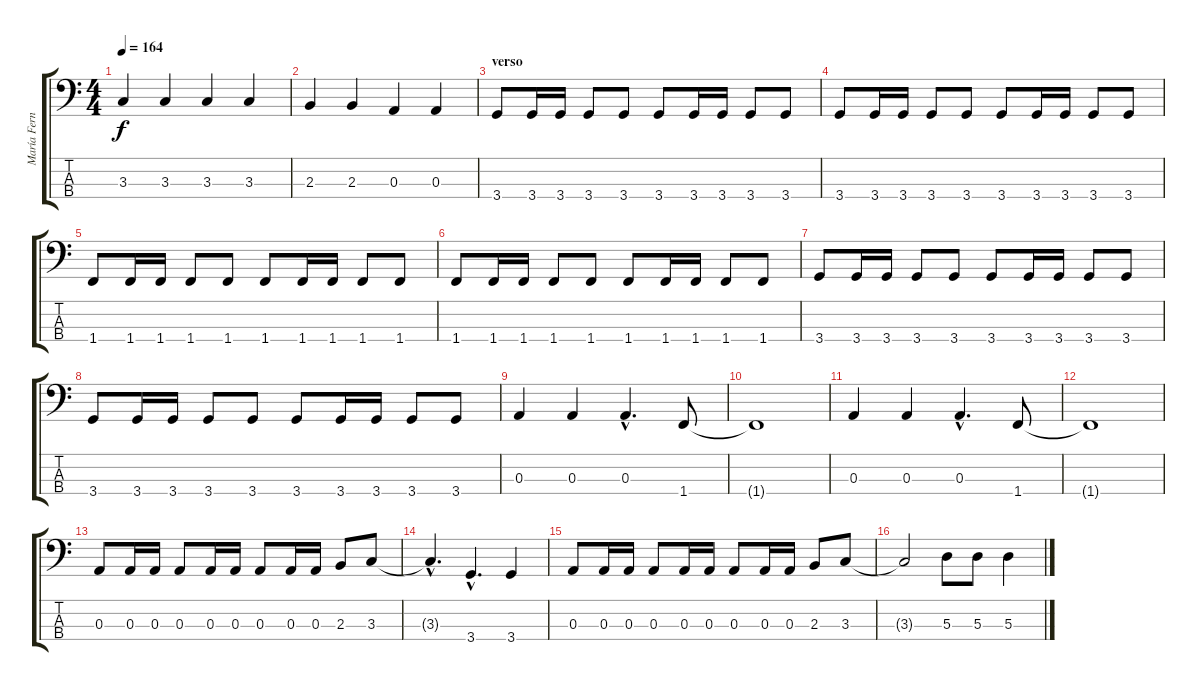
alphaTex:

\track ("María Fernanda (bajo)" "María Fern") {instrument electricbasspick}
\staff {score tabs}
\tuning (G2 D2 A1 E1) {hide}
\ts (4 4)
\tempo 164
\clef f4
\ks c
3.3.4{dy f} 3.3.4 3.3.4 3.3.4 |
2.3.4 2.3.4 0.3.4 0.3.4 |
\section ("" "verso")
3.4.8 3.4.16 3.4.16 3.4.8 3.4.8 3.4.8 3.4.16 3.4.16 3.4.8 3.4.8 |
3.4.8 3.4.16 3.4.16 3.4.8 3.4.8 3.4.8 3.4.16 3.4.16 3.4.8 3.4.8 |
1.4.8 1.4.16 1.4.16 1.4.8 1.4.8 1.4.8 1.4.16 1.4.16 1.4.8 1.4.8 |
1.4.8 1.4.16 1.4.16 1.4.8 1.4.8 1.4.8 1.4.16 1.4.16 1.4.8 1.4.8 |
3.4.8 3.4.16 3.4.16 3.4.8 3.4.8 3.4.8 3.4.16 3.4.16 3.4.8 3.4.8 |
3.4.8 3.4.16 3.4.16 3.4.8 3.4.8 3.4.8 3.4.16 3.4.16 3.4.8 3.4.8 |
0.3.4 0.3.4 0.3{hac}.4{d} 1.4.8 |
1.4{t}.1 |
0.3.4 0.3.4 0.3{hac}.4{d} 1.4.8 |
1.4{t}.1 |
\section ("" "")
0.3.8 0.3.16 0.3.16 0.3.8 0.3.16 0.3.16 0.3.8 0.3.16 0.3.16 2.3.8 3.3.8 |
3.3{hac t}.4{d} 3.4{hac}.4{d} 3.4.4 |
0.3.8 0.3.16 0.3.16 0.3.8 0.3.16 0.3.16 0.3.8 0.3.16 0.3.16 2.3.8 3.3.8 |
3.3{t}.2 5.3.8 5.3.8 5.3.4
